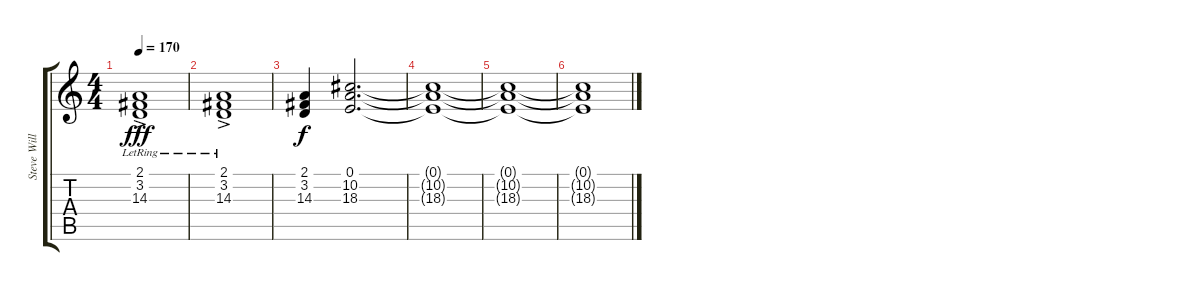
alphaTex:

\track ("Steve Williams Coros" "Steve Will") {instrument choiraahs}
\staff {score tabs}
\tuning (E4 B3 G3 D3 A2 E2) {hide}
\ts (4 4)
\tempo 170
\clef g2
\ks c
(2.1{ac lr} 3.2{ac lr} 14.3).1{dy fff} |
(2.1{ac lr} 3.2{ac lr} 14.3).1 |
(2.1 3.2 14.3).4{dy f} (0.1 10.2 18.3).2{d} |
(0.1{t} 10.2{t} 18.3{t}).1 |
(0.1{t} 10.2{t} 18.3{t}).1 |
(0.1{t} 10.2{t} 18.3{t}).1
